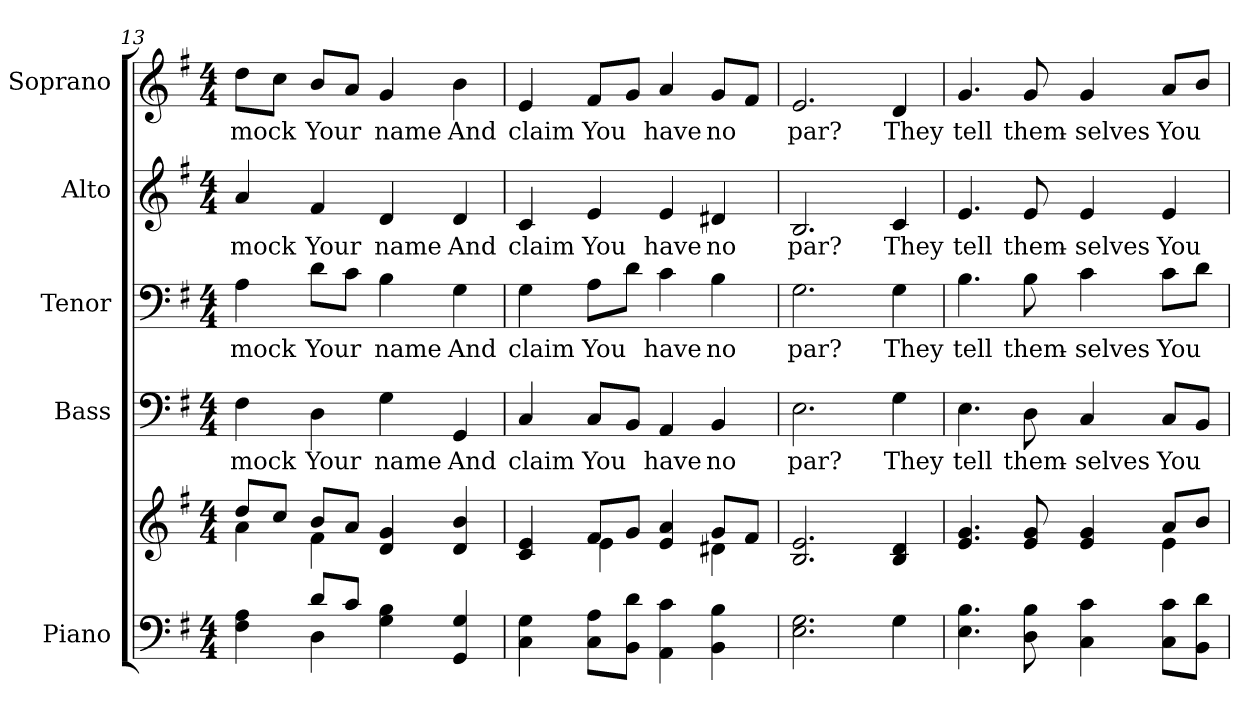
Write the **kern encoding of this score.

**kern	**kern	**kern	**text	**kern	**text	**kern	**text	**kern	**text
*part5	*part5	*part4	*part4	*part3	*part3	*part2	*part2	*part1	*part1
*staff6	*staff5	*staff4	*staff4	*staff3	*staff3	*staff2	*staff2	*staff1	*staff1
*I"Piano	*	*I"Bass	*	*I"Tenor	*	*I"Alto	*	*I"Soprano	*
*I'Pno.	*	*I'B.	*	*I'T.	*	*I'A.	*	*I'S.	*
!!LO:PB:g=z
*clefF4	*clefG2	*clefF4	*	*clefF4	*	*clefG2	*	*clefG2	*
*k[f#]	*k[f#]	*k[f#]	*	*k[f#]	*	*k[f#]	*	*k[f#]	*
*G:	*G:	*G:	*	*G:	*	*G:	*	*G:	*
*M4/4	*M4/4	*M4/4	*	*M4/4	*	*M4/4	*	*M4/4	*
=13	=13	=13	=13	=13	=13	=13	=13	=13	=13
*^	*^	*	*	*	*	*	*	*	*
!	!	!	!	!	!LO:LY:b:color=#000000	!	!	!	!	!	!
!	!	!	!	!	!	!	!LO:LY:b:color=#000000	!	!	!	!
!	!	!	!	!	!	!	!	!	!LO:LY:b:color=#000000	!	!
!	!	!	!	!	!	!	!	!	!	!	!LO:LY:b:color=#000000
4F#i\ 4Ai	4ryy	8ddi/L	4ai\	4F#i\	mock	4Ai\	mock	4ai/	mock	8ddi\L	mock
.	.	8cci/J	.	.	.	.	.	.	.	8cci\J	.
!	!	!	!	!	!LO:LY:b:color=#000000	!	!	!	!	!	!
!	!	!	!	!	!	!	!LO:LY:b:color=#000000	!	!	!	!
!	!	!	!	!	!	!	!	!	!LO:LY:b:color=#000000	!	!
!	!	!	!	!	!	!	!	!	!	!	!LO:LY:b:color=#000000
8di/L	4Di\	8bi/L	4f#i\	4Di\	Your	8di\L	Your	4f#i/	Your	8bi/L	Your
8ci/J	.	8ai/J	.	.	.	8ci\J	.	.	.	8ai/J	.
!	!	!	!	!	!LO:LY:b:color=#000000	!	!	!	!	!	!
!	!	!	!	!	!	!	!LO:LY:b:color=#000000	!	!	!	!
!	!	!	!	!	!	!	!	!	!LO:LY:b:color=#000000	!	!
!	!	!	!	!	!	!	!	!	!	!	!LO:LY:b:color=#000000
4Gi\ 4Bi	2ryy	4di/ 4gi	2ryy	4Gi\	name	4Bi\	name	4di/	name	4gi/	name
!	!	!	!	!	!LO:LY:b:color=#000000	!	!	!	!	!	!
!	!	!	!	!	!	!	!LO:LY:b:color=#000000	!	!	!	!
!	!	!	!	!	!	!	!	!	!LO:LY:b:color=#000000	!	!
!	!	!	!	!	!	!	!	!	!	!	!LO:LY:b:color=#000000
4GGi/ 4Gi	.	4di/ 4bi	.	4GGi/	And	4Gi\	And	4di/	And	4bi\	And
*v	*v	*	*	*	*	*	*	*	*	*	*
=14	=14	=14	=14	=14	=14	=14	=14	=14	=14	=14
!	!	!	!	!LO:LY:b:color=#000000	!	!	!	!	!	!
!	!	!	!	!	!	!LO:LY:b:color=#000000	!	!	!	!
!	!	!	!	!	!	!	!	!LO:LY:b:color=#000000	!	!
!	!	!	!	!	!	!	!	!	!	!LO:LY:b:color=#000000
4Ci\ 4Gi	4ci/ 4ei	4ryy	4Ci/	claim	4Gi\	claim	4ci/	claim	4ei/	claim
!	!	!	!	!LO:LY:b:color=#000000	!	!	!	!	!	!
!	!	!	!	!	!	!LO:LY:b:color=#000000	!	!	!	!
!	!	!	!	!	!	!	!	!LO:LY:b:color=#000000	!	!
!	!	!	!	!	!	!	!	!	!	!LO:LY:b:color=#000000
8Ci\ 8AiL	8f#i/L	4ei\	8Ci/L	You	8Ai\L	You	4ei/	You	8f#i/L	You
8BBi\ 8diJ	8gi/J	.	8BBi/J	.	8di\J	.	.	.	8gi/J	.
!	!	!	!	!LO:LY:b:color=#000000	!	!	!	!	!	!
!	!	!	!	!	!	!LO:LY:b:color=#000000	!	!	!	!
!	!	!	!	!	!	!	!	!LO:LY:b:color=#000000	!	!
!	!	!	!	!	!	!	!	!	!	!LO:LY:b:color=#000000
4AAi\ 4ci	4ei/ 4ai	4ryy	4AAi/	have	4ci\	have	4ei/	have	4ai/	have
!	!	!	!	!LO:LY:b:color=#000000	!	!	!	!	!	!
!	!	!	!	!	!	!LO:LY:b:color=#000000	!	!	!	!
!	!	!	!	!	!	!	!	!LO:LY:b:color=#000000	!	!
!	!	!	!	!	!	!	!	!	!	!LO:LY:b:color=#000000
4BBi\ 4Bi	8gi/L	4d#Xi\	4BBi/	no	4Bi\	no	4d#Xi/	no	8gi/L	no
.	8f#i/J	.	.	.	.	.	.	.	8f#i/J	.
*	*v	*v	*	*	*	*	*	*	*	*
=15	=15	=15	=15	=15	=15	=15	=15	=15	=15
!	!	!	!LO:LY:b:color=#000000	!	!	!	!	!	!
!	!	!	!	!	!LO:LY:b:color=#000000	!	!	!	!
!	!	!	!	!	!	!	!LO:LY:b:color=#000000	!	!
!	!	!	!	!	!	!	!	!	!LO:LY:b:color=#000000
2.Ei\ 2.Gi	2.Bi/ 2.ei	2.Ei\	par?	2.Gi\	par?	2.Bi/	par?	2.ei/	par?
!	!	!	!LO:LY:b:color=#000000	!	!	!	!	!	!
!	!	!	!	!	!LO:LY:b:color=#000000	!	!	!	!
!	!	!	!	!	!	!	!LO:LY:b:color=#000000	!	!
!	!	!	!	!	!	!	!	!	!LO:LY:b:color=#000000
4Gi\	4Bi/ 4di	4Gi\	They	4Gi\	They	4ci/	They	4di/	They
=16	=16	=16	=16	=16	=16	=16	=16	=16	=16
*	*^	*	*	*	*	*	*	*	*
!	!	!	!	!LO:LY:b:color=#000000	!	!	!	!	!	!
!	!	!	!	!	!	!LO:LY:b:color=#000000	!	!	!	!
!	!	!	!	!	!	!	!	!LO:LY:b:color=#000000	!	!
!	!	!	!	!	!	!	!	!	!	!LO:LY:b:color=#000000
4.Ei\ 4.Bi	4.ei/ 4.gi	2ryy	4.Ei\	tell	4.Bi\	tell	4.ei/	tell	4.gi/	tell
!	!	!	!	!LO:LY:b:color=#000000	!	!	!	!	!	!
!	!	!	!	!	!	!LO:LY:b:color=#000000	!	!	!	!
!	!	!	!	!	!	!	!	!LO:LY:b:color=#000000	!	!
!	!	!	!	!	!	!	!	!	!	!LO:LY:b:color=#000000
8Di\ 8Bi	8ei/ 8gi	.	8Di\	them-	8Bi\	them-	8ei/	them-	8gi/	them-
!	!	!	!	!LO:LY:b:color=#000000	!	!	!	!	!	!
!	!	!	!	!	!	!LO:LY:b:color=#000000	!	!	!	!
!	!	!	!	!	!	!	!	!LO:LY:b:color=#000000	!	!
!	!	!	!	!	!	!	!	!	!	!LO:LY:b:color=#000000
4Ci\ 4ci	4ei/ 4gi	4ryy	4Ci/	-selves	4ci\	-selves	4ei/	-selves	4gi/	-selves
!	!	!	!	!LO:LY:b:color=#000000	!	!	!	!	!	!
!	!	!	!	!	!	!LO:LY:b:color=#000000	!	!	!	!
!	!	!	!	!	!	!	!	!LO:LY:b:color=#000000	!	!
!	!	!	!	!	!	!	!	!	!	!LO:LY:b:color=#000000
8Ci\ 8ciL	8ai/L	4ei\	8Ci/L	You	8ci\L	You	4ei/	You	8ai/L	You
8BBi\ 8diJ	8bi/J	.	8BBi/J	.	8di\J	.	.	.	8bi/J	.
*	*v	*v	*	*	*	*	*	*	*	*
=	=	=	=	=	=	=	=	=	=
*-	*-	*-	*-	*-	*-	*-	*-	*-	*-
